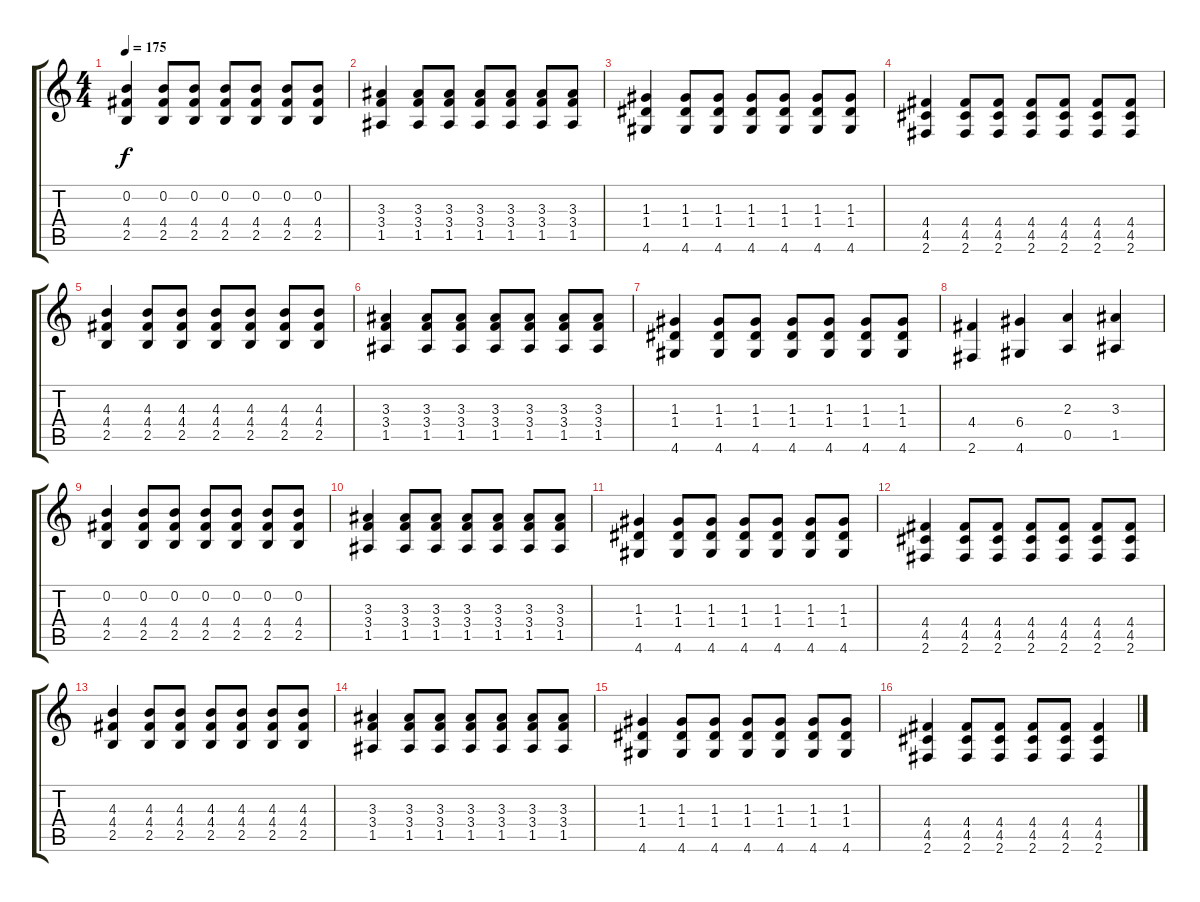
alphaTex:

\track "" {instrument acousticguitarsteel}
\staff {score tabs}
\tuning (E4 B3 G3 D3 A2 E2) {hide}
\ts (4 4)
\tempo 175
\clef g2
\ks c
(0.2 4.4 2.5).4{dy f} (0.2 4.4 2.5).8 (0.2 4.4 2.5).8 (0.2 4.4 2.5).8 (0.2 4.4 2.5).8 (0.2 4.4 2.5).8 (0.2 4.4 2.5).8 |
(3.3 3.4 1.5).4 (3.3 3.4 1.5).8 (3.3 3.4 1.5).8 (3.3 3.4 1.5).8 (3.3 3.4 1.5).8 (3.3 3.4 1.5).8 (3.3 3.4 1.5).8 |
(1.3 1.4 4.6).4 (1.3 1.4 4.6).8 (1.3 1.4 4.6).8 (1.3 1.4 4.6).8 (1.3 1.4 4.6).8 (1.3 1.4 4.6).8 (1.3 1.4 4.6).8 |
(4.4 4.5 2.6).4 (4.4 4.5 2.6).8 (4.4 4.5 2.6).8 (4.4 4.5 2.6).8 (4.4 4.5 2.6).8 (4.4 4.5 2.6).8 (4.4 4.5 2.6).8 |
(4.3 4.4 2.5).4 (4.3 4.4 2.5).8 (4.3 4.4 2.5).8 (4.3 4.4 2.5).8 (4.3 4.4 2.5).8 (4.3 4.4 2.5).8 (4.3 4.4 2.5).8 |
(3.3 3.4 1.5).4 (3.3 3.4 1.5).8 (3.3 3.4 1.5).8 (3.3 3.4 1.5).8 (3.3 3.4 1.5).8 (3.3 3.4 1.5).8 (3.3 3.4 1.5).8 |
(1.3 1.4 4.6).4 (1.3 1.4 4.6).8 (1.3 1.4 4.6).8 (1.3 1.4 4.6).8 (1.3 1.4 4.6).8 (1.3 1.4 4.6).8 (1.3 1.4 4.6).8 |
(4.4 2.6).4 (6.4 4.6).4 (2.3 0.5).4 (3.3 1.5).4 |
(0.2 4.4 2.5).4 (0.2 4.4 2.5).8 (0.2 4.4 2.5).8 (0.2 4.4 2.5).8 (0.2 4.4 2.5).8 (0.2 4.4 2.5).8 (0.2 4.4 2.5).8 |
(3.3 3.4 1.5).4 (3.3 3.4 1.5).8 (3.3 3.4 1.5).8 (3.3 3.4 1.5).8 (3.3 3.4 1.5).8 (3.3 3.4 1.5).8 (3.3 3.4 1.5).8 |
(1.3 1.4 4.6).4 (1.3 1.4 4.6).8 (1.3 1.4 4.6).8 (1.3 1.4 4.6).8 (1.3 1.4 4.6).8 (1.3 1.4 4.6).8 (1.3 1.4 4.6).8 |
(4.4 4.5 2.6).4 (4.4 4.5 2.6).8 (4.4 4.5 2.6).8 (4.4 4.5 2.6).8 (4.4 4.5 2.6).8 (4.4 4.5 2.6).8 (4.4 4.5 2.6).8 |
(4.3 4.4 2.5).4 (4.3 4.4 2.5).8 (4.3 4.4 2.5).8 (4.3 4.4 2.5).8 (4.3 4.4 2.5).8 (4.3 4.4 2.5).8 (4.3 4.4 2.5).8 |
(3.3 3.4 1.5).4 (3.3 3.4 1.5).8 (3.3 3.4 1.5).8 (3.3 3.4 1.5).8 (3.3 3.4 1.5).8 (3.3 3.4 1.5).8 (3.3 3.4 1.5).8 |
(1.3 1.4 4.6).4 (1.3 1.4 4.6).8 (1.3 1.4 4.6).8 (1.3 1.4 4.6).8 (1.3 1.4 4.6).8 (1.3 1.4 4.6).8 (1.3 1.4 4.6).8 |
(4.4 4.5 2.6).4 (4.4 4.5 2.6).8 (4.4 4.5 2.6).8 (4.4 4.5 2.6).8 (4.4 4.5 2.6).8 (4.4 4.5 2.6).4
